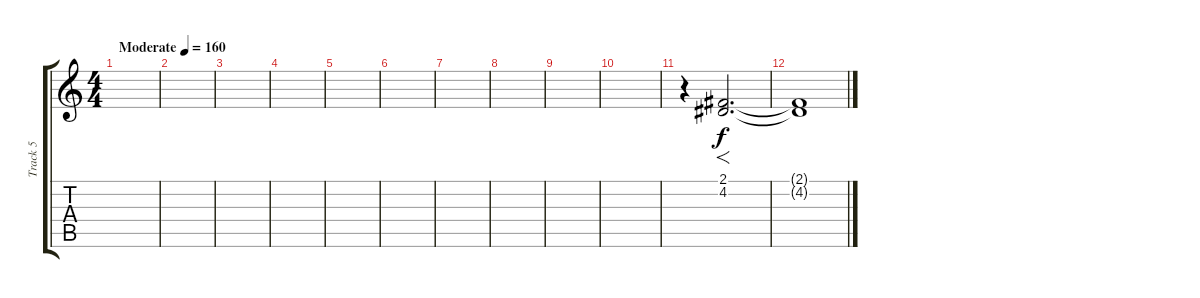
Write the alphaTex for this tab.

\track ("Track 5" "Track 5") {instrument pad6metallic}
\staff {score tabs}
\tuning (E4 B3 G3 D3 A2 E2) {hide}
\ts (4 4)
\tempo (160 "Moderate")
\clef g2
\ks c
|
|
|
|
|
|
|
|
|
|
r.4 (2.1 4.2).2{f d} |
(2.1{t} 4.2{t}).1{dy f}
